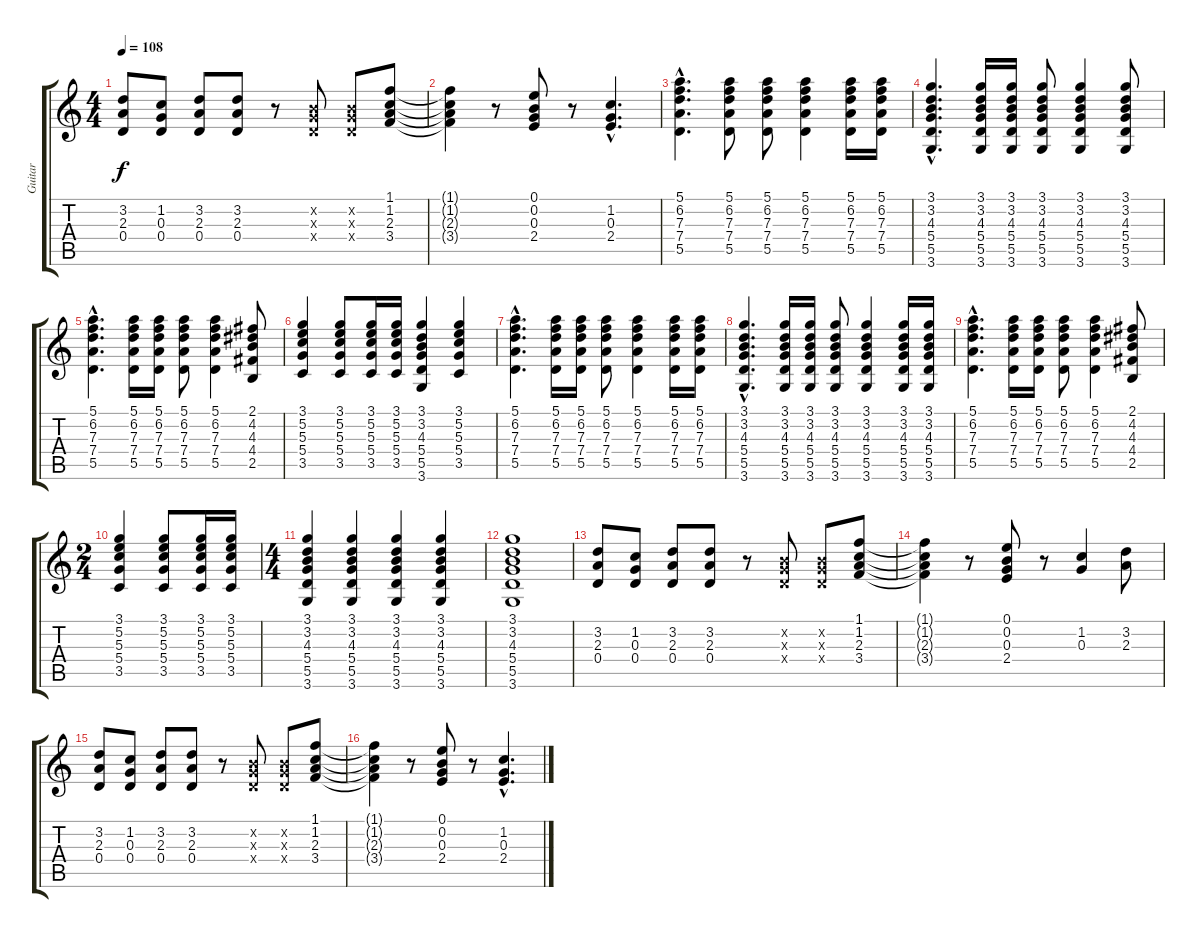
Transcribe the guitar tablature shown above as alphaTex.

\track ("Guitar" "Guitar") {instrument distortionguitar}
\staff {score tabs}
\tuning (E4 B3 G3 D3 A2 E2) {hide}
\ts (4 4)
\tempo 108
\clef g2
\ks c
(3.2 2.3 0.4).8{dy f} (1.2 0.3 0.4).8 (3.2 2.3 0.4).8 (3.2 2.3 0.4).8 r.8 (0.2{x} 0.3{x} 0.4{x}).8 (0.2{x} 0.3{x} 0.4{x}).8 (1.1 1.2 2.3 3.4).8 |
(1.1{t} 1.2{t} 2.3{t} 3.4{t}).4 r.8 (0.1 0.2 0.3 2.4).8 r.8 (1.2{hac} 0.3{hac} 2.4{hac}).4{d} |
(5.1{hac} 6.2{hac} 7.3{hac} 7.4{hac} 5.5{hac}).4{d} (5.1 6.2 7.3 7.4 5.5).8 (5.1 6.2 7.3 7.4 5.5).8 (5.1 6.2 7.3 7.4 5.5).4 (5.1 6.2 7.3 7.4 5.5).16 (5.1 6.2 7.3 7.4 5.5).16 |
(3.1{hac} 3.2{hac} 4.3{hac} 5.4{hac} 5.5{hac} 3.6{hac}).4{d} (3.1 3.2 4.3 5.4 5.5 3.6).16 (3.1 3.2 4.3 5.4 5.5 3.6).16 (3.1 3.2 4.3 5.4 5.5 3.6).8 (3.1 3.2 4.3 5.4 5.5 3.6).4 (3.1 3.2 4.3 5.4 5.5 3.6).8 |
(5.1{hac} 6.2{hac} 7.3{hac} 7.4{hac} 5.5{hac}).4{d} (5.1 6.2 7.3 7.4 5.5).16 (5.1 6.2 7.3 7.4 5.5).16 (5.1 6.2 7.3 7.4 5.5).8 (5.1 6.2 7.3 7.4 5.5).4 (2.1 4.2 4.3 4.4 2.5).8 |
(3.1 5.2 5.3 5.4 3.5).4 (3.1 5.2 5.3 5.4 3.5).8 (3.1 5.2 5.3 5.4 3.5).16 (3.1 5.2 5.3 5.4 3.5).16 (3.1 3.2 4.3 5.4 5.5 3.6).4 (3.1 5.2 5.3 5.4 3.5).4 |
(5.1{hac} 6.2{hac} 7.3{hac} 7.4{hac} 5.5{hac}).4{d} (5.1 6.2 7.3 7.4 5.5).16 (5.1 6.2 7.3 7.4 5.5).16 (5.1 6.2 7.3 7.4 5.5).8 (5.1 6.2 7.3 7.4 5.5).4 (5.1 6.2 7.3 7.4 5.5).16 (5.1 6.2 7.3 7.4 5.5).16 |
(3.1{hac} 3.2{hac} 4.3{hac} 5.4{hac} 5.5{hac} 3.6{hac}).4{d} (3.1 3.2 4.3 5.4 5.5 3.6).16 (3.1 3.2 4.3 5.4 5.5 3.6).16 (3.1 3.2 4.3 5.4 5.5 3.6).8 (3.1 3.2 4.3 5.4 5.5 3.6).4 (3.1 3.2 4.3 5.4 5.5 3.6).16 (3.1 3.2 4.3 5.4 5.5 3.6).16 |
(5.1{hac} 6.2{hac} 7.3{hac} 7.4{hac} 5.5{hac}).4{d} (5.1 6.2 7.3 7.4 5.5).16 (5.1 6.2 7.3 7.4 5.5).16 (5.1 6.2 7.3 7.4 5.5).8 (5.1 6.2 7.3 7.4 5.5).4 (2.1 4.2 4.3 4.4 2.5).8 |
\ts (2 4)
(3.1 5.2 5.3 5.4 3.5).4 (3.1 5.2 5.3 5.4 3.5).8 (3.1 5.2 5.3 5.4 3.5).16 (3.1 5.2 5.3 5.4 3.5).16 |
\ts (4 4)
(3.1 3.2 4.3 5.4 5.5 3.6).4 (3.1 3.2 4.3 5.4 5.5 3.6).4 (3.1 3.2 4.3 5.4 5.5 3.6).4 (3.1 3.2 4.3 5.4 5.5 3.6).4 |
(3.1 3.2 4.3 5.4 5.5 3.6).1 |
(3.2 2.3 0.4).8 (1.2 0.3 0.4).8 (3.2 2.3 0.4).8 (3.2 2.3 0.4).8 r.8 (0.2{x} 0.3{x} 0.4{x}).8 (0.2{x} 0.3{x} 0.4{x}).8 (1.1 1.2 2.3 3.4).8 |
(1.1{t} 1.2{t} 2.3{t} 3.4{t}).4 r.8 (0.1 0.2 0.3 2.4).8 r.8 (1.2 0.3).4 (3.2 2.3).8 |
(3.2 2.3 0.4).8 (1.2 0.3 0.4).8 (3.2 2.3 0.4).8 (3.2 2.3 0.4).8 r.8 (0.2{x} 0.3{x} 0.4{x}).8 (0.2{x} 0.3{x} 0.4{x}).8 (1.1 1.2 2.3 3.4).8 |
(1.1{t} 1.2{t} 2.3{t} 3.4{t}).4 r.8 (0.1 0.2 0.3 2.4).8 r.8 (1.2{hac} 0.3{hac} 2.4{hac}).4{d}
